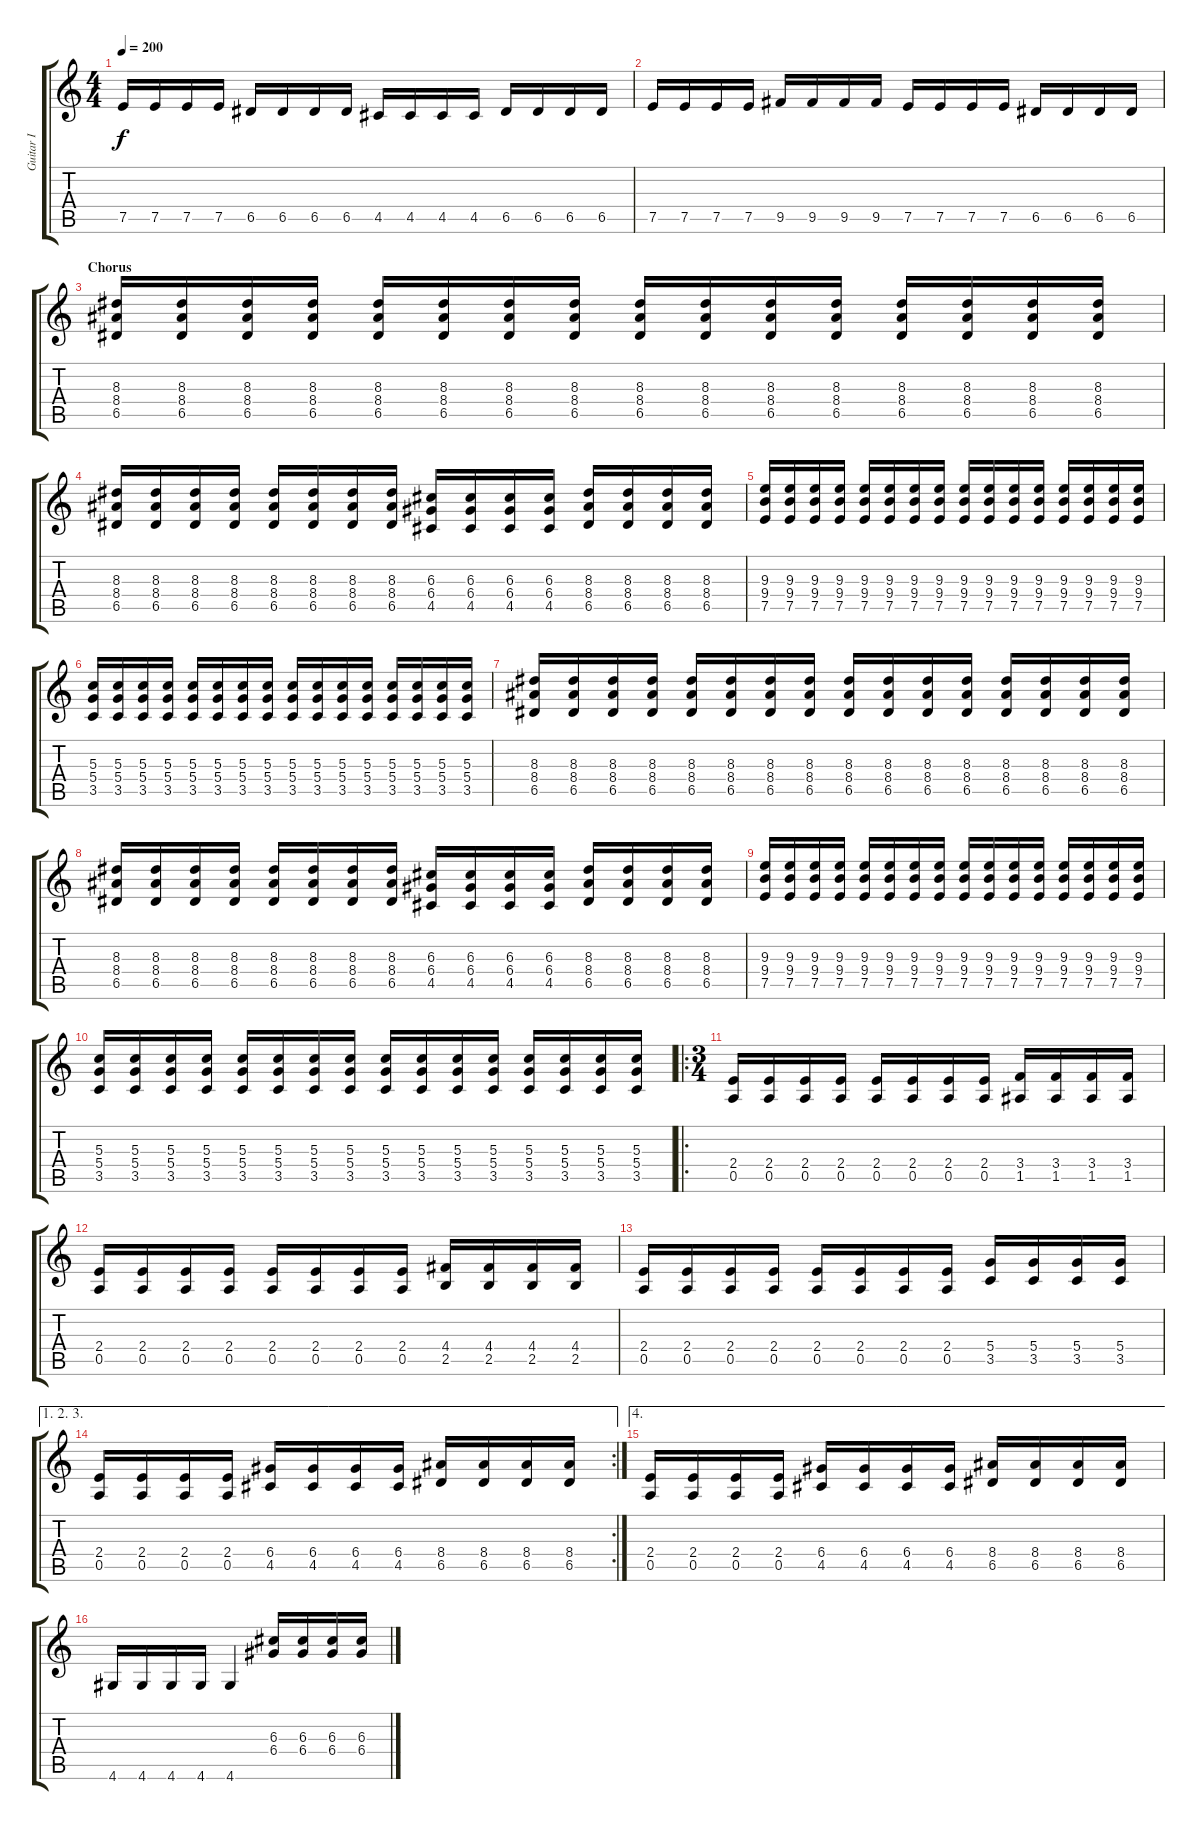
\track ("Guitar I" "Guitar I") {instrument distortionguitar}
\staff {score tabs}
\tuning (E4 B3 G3 D3 A2 E2) {hide}
\ts (4 4)
\tempo 200
\clef g2
\ks c
7.5.16{dy f} 7.5.16 7.5.16 7.5.16 6.5.16 6.5.16 6.5.16 6.5.16 4.5.16 4.5.16 4.5.16 4.5.16 6.5.16 6.5.16 6.5.16 6.5.16 |
7.5.16 7.5.16 7.5.16 7.5.16 9.5.16 9.5.16 9.5.16 9.5.16 7.5.16 7.5.16 7.5.16 7.5.16 6.5.16 6.5.16 6.5.16 6.5.16 |
\section ("" "Chorus")
(8.3 8.4 6.5).16 (8.3 8.4 6.5).16 (8.3 8.4 6.5).16 (8.3 8.4 6.5).16 (8.3 8.4 6.5).16 (8.3 8.4 6.5).16 (8.3 8.4 6.5).16 (8.3 8.4 6.5).16 (8.3 8.4 6.5).16 (8.3 8.4 6.5).16 (8.3 8.4 6.5).16 (8.3 8.4 6.5).16 (8.3 8.4 6.5).16 (8.3 8.4 6.5).16 (8.3 8.4 6.5).16 (8.3 8.4 6.5).16 |
(8.3 8.4 6.5).16 (8.3 8.4 6.5).16 (8.3 8.4 6.5).16 (8.3 8.4 6.5).16 (8.3 8.4 6.5).16 (8.3 8.4 6.5).16 (8.3 8.4 6.5).16 (8.3 8.4 6.5).16 (6.3 6.4 4.5).16 (6.3 6.4 4.5).16 (6.3 6.4 4.5).16 (6.3 6.4 4.5).16 (8.3 8.4 6.5).16 (8.3 8.4 6.5).16 (8.3 8.4 6.5).16 (8.3 8.4 6.5).16 |
(9.3 9.4 7.5).16 (9.3 9.4 7.5).16 (9.3 9.4 7.5).16 (9.3 9.4 7.5).16 (9.3 9.4 7.5).16 (9.3 9.4 7.5).16 (9.3 9.4 7.5).16 (9.3 9.4 7.5).16 (9.3 9.4 7.5).16 (9.3 9.4 7.5).16 (9.3 9.4 7.5).16 (9.3 9.4 7.5).16 (9.3 9.4 7.5).16 (9.3 9.4 7.5).16 (9.3 9.4 7.5).16 (9.3 9.4 7.5).16 |
(5.3 5.4 3.5).16 (5.3 5.4 3.5).16 (5.3 5.4 3.5).16 (5.3 5.4 3.5).16 (5.3 5.4 3.5).16 (5.3 5.4 3.5).16 (5.3 5.4 3.5).16 (5.3 5.4 3.5).16 (5.3 5.4 3.5).16 (5.3 5.4 3.5).16 (5.3 5.4 3.5).16 (5.3 5.4 3.5).16 (5.3 5.4 3.5).16 (5.3 5.4 3.5).16 (5.3 5.4 3.5).16 (5.3 5.4 3.5).16 |
(8.3 8.4 6.5).16 (8.3 8.4 6.5).16 (8.3 8.4 6.5).16 (8.3 8.4 6.5).16 (8.3 8.4 6.5).16 (8.3 8.4 6.5).16 (8.3 8.4 6.5).16 (8.3 8.4 6.5).16 (8.3 8.4 6.5).16 (8.3 8.4 6.5).16 (8.3 8.4 6.5).16 (8.3 8.4 6.5).16 (8.3 8.4 6.5).16 (8.3 8.4 6.5).16 (8.3 8.4 6.5).16 (8.3 8.4 6.5).16 |
(8.3 8.4 6.5).16 (8.3 8.4 6.5).16 (8.3 8.4 6.5).16 (8.3 8.4 6.5).16 (8.3 8.4 6.5).16 (8.3 8.4 6.5).16 (8.3 8.4 6.5).16 (8.3 8.4 6.5).16 (6.3 6.4 4.5).16 (6.3 6.4 4.5).16 (6.3 6.4 4.5).16 (6.3 6.4 4.5).16 (8.3 8.4 6.5).16 (8.3 8.4 6.5).16 (8.3 8.4 6.5).16 (8.3 8.4 6.5).16 |
(9.3 9.4 7.5).16 (9.3 9.4 7.5).16 (9.3 9.4 7.5).16 (9.3 9.4 7.5).16 (9.3 9.4 7.5).16 (9.3 9.4 7.5).16 (9.3 9.4 7.5).16 (9.3 9.4 7.5).16 (9.3 9.4 7.5).16 (9.3 9.4 7.5).16 (9.3 9.4 7.5).16 (9.3 9.4 7.5).16 (9.3 9.4 7.5).16 (9.3 9.4 7.5).16 (9.3 9.4 7.5).16 (9.3 9.4 7.5).16 |
(5.3 5.4 3.5).16 (5.3 5.4 3.5).16 (5.3 5.4 3.5).16 (5.3 5.4 3.5).16 (5.3 5.4 3.5).16 (5.3 5.4 3.5).16 (5.3 5.4 3.5).16 (5.3 5.4 3.5).16 (5.3 5.4 3.5).16 (5.3 5.4 3.5).16 (5.3 5.4 3.5).16 (5.3 5.4 3.5).16 (5.3 5.4 3.5).16 (5.3 5.4 3.5).16 (5.3 5.4 3.5).16 (5.3 5.4 3.5).16 |
\ro
\ts (3 4)
(2.4 0.5).16 (2.4 0.5).16 (2.4 0.5).16 (2.4 0.5).16 (2.4 0.5).16 (2.4 0.5).16 (2.4 0.5).16 (2.4 0.5).16 (3.4 1.5).16 (3.4 1.5).16 (3.4 1.5).16 (3.4 1.5).16 |
(2.4 0.5).16 (2.4 0.5).16 (2.4 0.5).16 (2.4 0.5).16 (2.4 0.5).16 (2.4 0.5).16 (2.4 0.5).16 (2.4 0.5).16 (4.4 2.5).16 (4.4 2.5).16 (4.4 2.5).16 (4.4 2.5).16 |
(2.4 0.5).16 (2.4 0.5).16 (2.4 0.5).16 (2.4 0.5).16 (2.4 0.5).16 (2.4 0.5).16 (2.4 0.5).16 (2.4 0.5).16 (5.4 3.5).16 (5.4 3.5).16 (5.4 3.5).16 (5.4 3.5).16 |
\ae (1 2 3)
\rc 2
(2.4 0.5).16 (2.4 0.5).16 (2.4 0.5).16 (2.4 0.5).16 (6.4 4.5).16 (6.4 4.5).16 (6.4 4.5).16 (6.4 4.5).16 (8.4 6.5).16 (8.4 6.5).16 (8.4 6.5).16 (8.4 6.5).16 |
\ae 4
(2.4 0.5).16 (2.4 0.5).16 (2.4 0.5).16 (2.4 0.5).16 (6.4 4.5).16 (6.4 4.5).16 (6.4 4.5).16 (6.4 4.5).16 (8.4 6.5).16 (8.4 6.5).16 (8.4 6.5).16 (8.4 6.5).16 |
4.6.16 4.6.16 4.6.16 4.6.16 4.6.4 (6.3 6.4).16 (6.3 6.4).16 (6.3 6.4).16 (6.3 6.4).16
